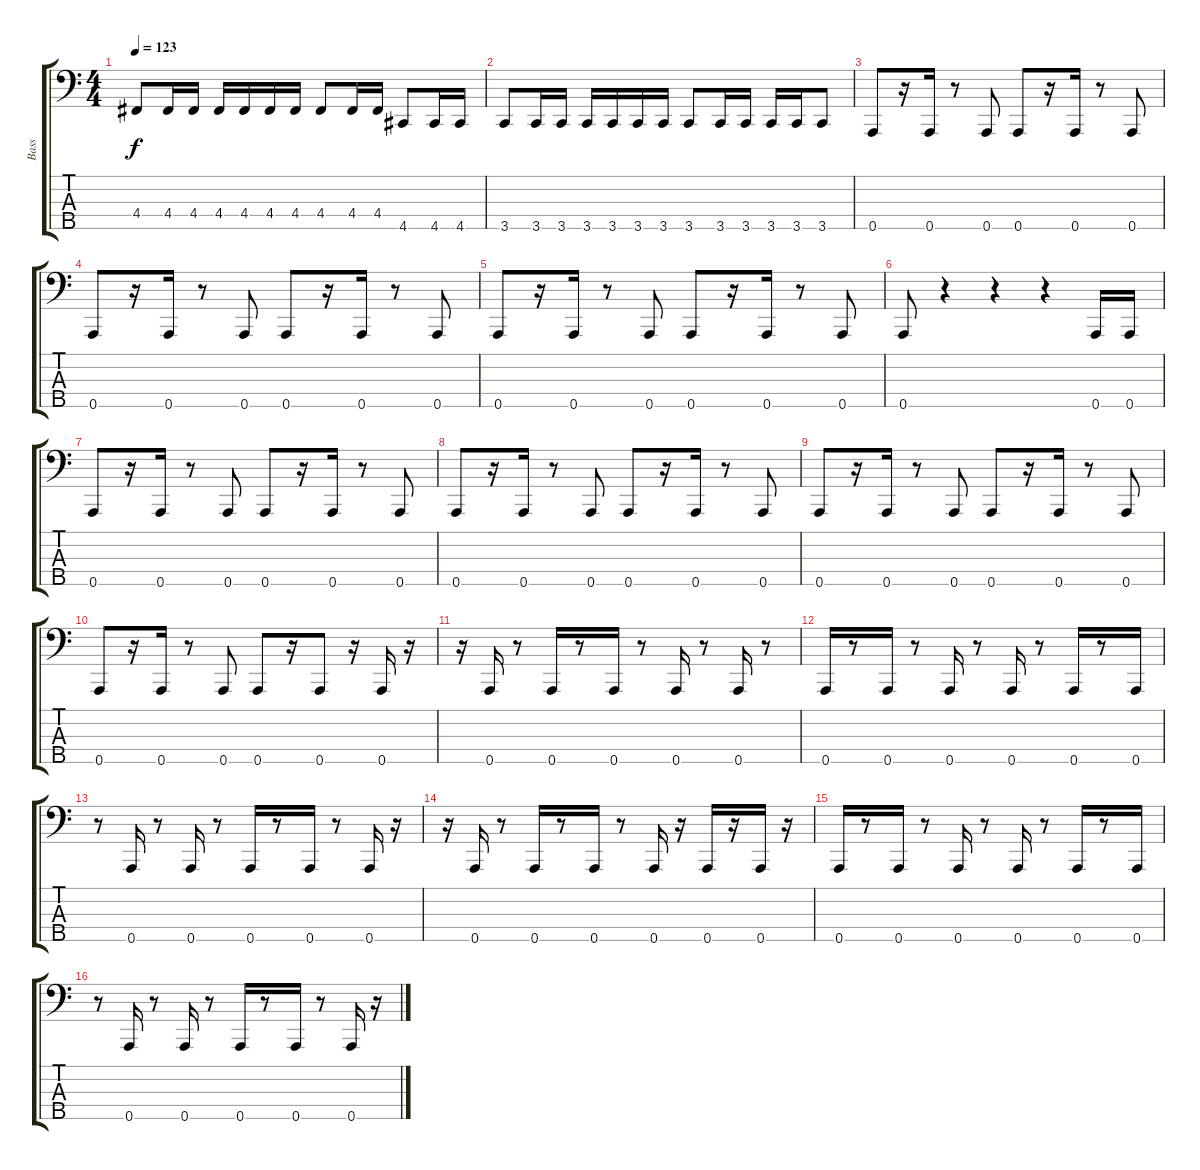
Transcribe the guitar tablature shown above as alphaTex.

\track ("Bass" "Bass") {instrument electricbassfinger}
\staff {score tabs}
\tuning (F2 C2 G1 D1 A0) {hide}
\ts (4 4)
\tempo 123
\clef f4
\ks c
4.4.8{dy f} 4.4.16 4.4.16 4.4.16 4.4.16 4.4.16 4.4.16 4.4.8 4.4.16 4.4.16 4.5.8 4.5.16 4.5.16 |
3.5.8 3.5.16 3.5.16 3.5.16 3.5.16 3.5.16 3.5.16 3.5.8 3.5.16 3.5.16 3.5.16 3.5.16 3.5.8 |
0.5.8 r.16 0.5.16 r.8 0.5.8 0.5.8 r.16 0.5.16 r.8 0.5.8 |
0.5.8 r.16 0.5.16 r.8 0.5.8 0.5.8 r.16 0.5.16 r.8 0.5.8 |
0.5.8 r.16 0.5.16 r.8 0.5.8 0.5.8 r.16 0.5.16 r.8 0.5.8 |
0.5.8 r.4 r.4 r.4 0.5.16 0.5.16 |
0.5.8 r.16 0.5.16 r.8 0.5.8 0.5.8 r.16 0.5.16 r.8 0.5.8 |
0.5.8 r.16 0.5.16 r.8 0.5.8 0.5.8 r.16 0.5.16 r.8 0.5.8 |
0.5.8 r.16 0.5.16 r.8 0.5.8 0.5.8 r.16 0.5.16 r.8 0.5.8 |
0.5.8 r.16 0.5.16 r.8 0.5.8 0.5.8 r.16 0.5.8 r.16 0.5.16 r.16 |
r.16 0.5.16 r.8 0.5.16 r.8 0.5.16 r.8 0.5.16 r.8 0.5.16 r.8 |
0.5.16 r.8 0.5.16 r.8 0.5.16 r.8 0.5.16 r.8 0.5.16 r.8 0.5.16 |
r.8 0.5.16 r.8 0.5.16 r.8 0.5.16 r.8 0.5.16 r.8 0.5.16 r.16 |
r.16 0.5.16 r.8 0.5.16 r.8 0.5.16 r.8 0.5.16 r.16 0.5.16 r.16 0.5.16 r.16 |
0.5.16 r.8 0.5.16 r.8 0.5.16 r.8 0.5.16 r.8 0.5.16 r.8 0.5.16 |
r.8 0.5.16 r.8 0.5.16 r.8 0.5.16 r.8 0.5.16 r.8 0.5.16 r.16
